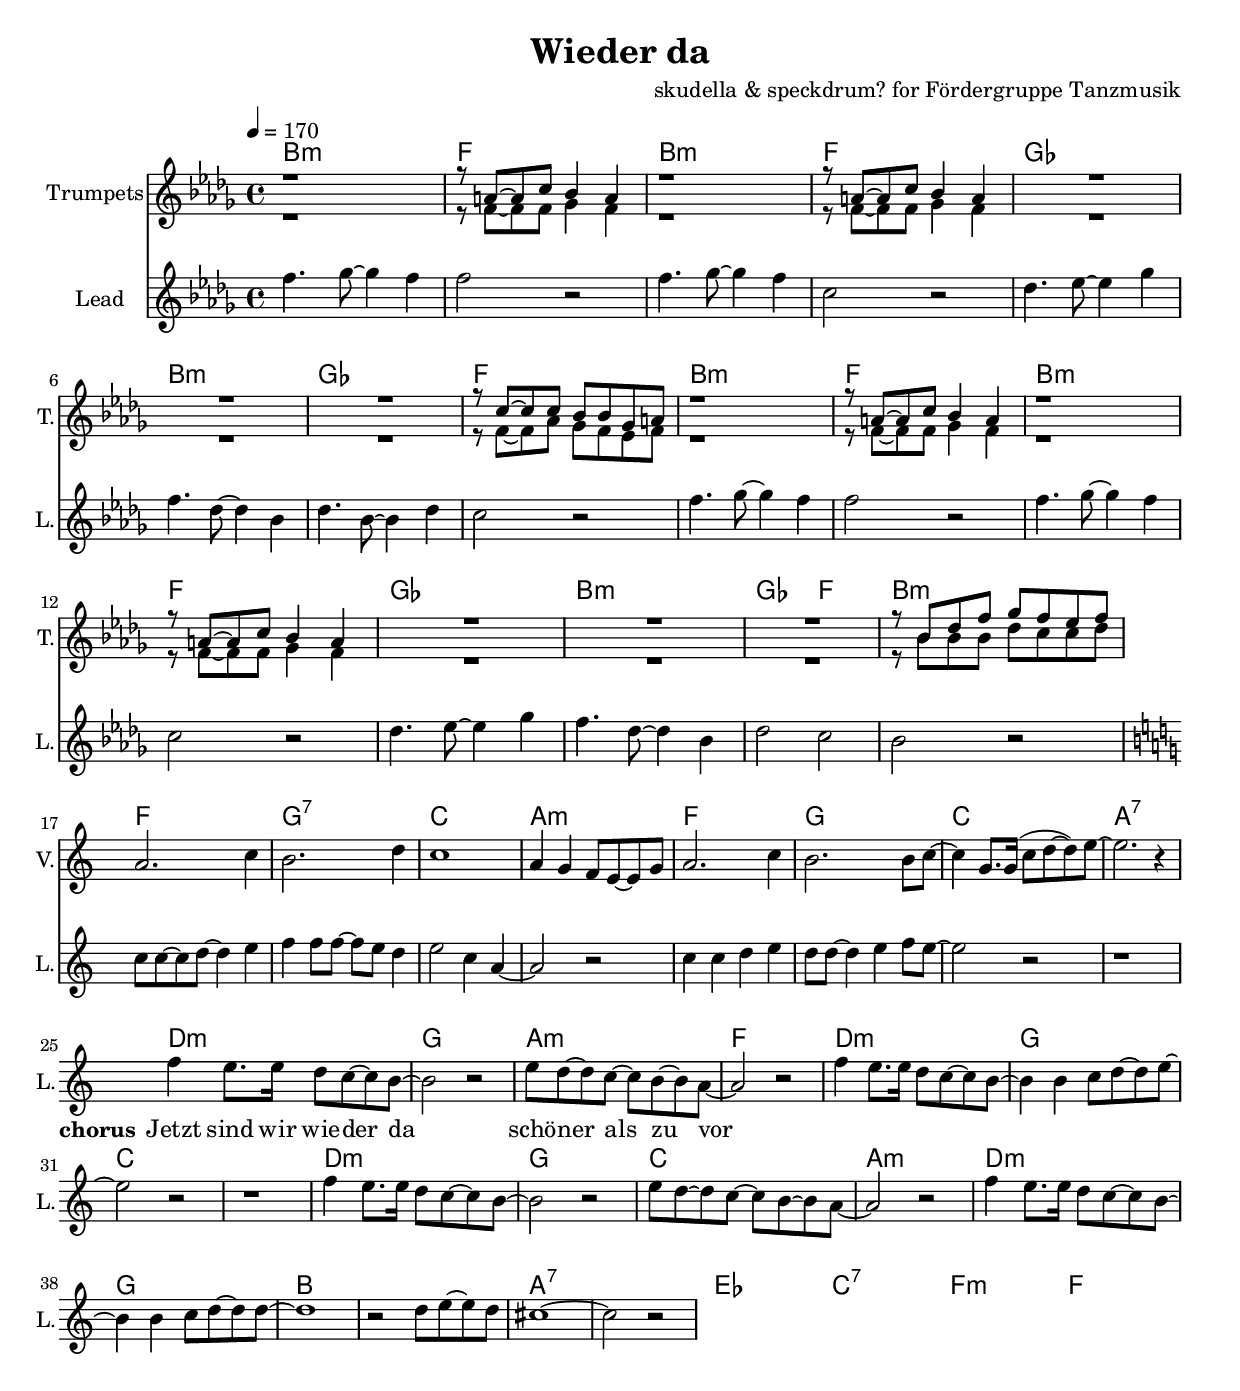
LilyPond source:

\version "2.16.2"

\header {
  title = "Wieder da"
  composer = "skudella & speckdrum? for Fördergruppe Tanzmusik"

}

global = {
  \key bes \minor
  \time 4/4
  \tempo 4 = 170
}

harmonies = \chordmode {
  \germanChords
 bes1:m f1 bes1:m f1
 ges1 bes1:m ges1 f1
 bes1:m f1 bes1:m f1
 ges1 bes1:m ges2 f2 bes1:m
 
 f1 g1:7 c1 a1:m
 f1 g1 c1 a1:7 
 
 d1:m g1 a1:m f1
 d1:m g1 c1 c1
 d1:m g1 c1 a1:m
 d1:m g1 bes1 bes1
 a1:7 a1:7
 
 es1 es1 c1:7 c1:7
 f1:m f1:m f1 f1
 
 

}

violinMusic = \relative c'' {
 \key c \major
 \time 4/4
  \tempo 4 = 170

 R1*16
 a2. c4
 b2. d4
 c1
 a4 g4 f8 e8~e8 g8
 a2. c4
 b2. b8 c8~
 c4 g8. g16(c8 d8~d8) e8~
 e2. r4
 
}

trumpetoneMusic = \relative c'' {
 r1
 r8 a8~a8 c8 bes4 a4
 r1
 r8 a8~a8 c8 bes4 a4
 R1*3
 r8 c8~c8 c8 bes8 bes8 ges8 a8
 r1
 r8 a8~a8 c8 bes4 a4
 r1
 r8 a8~a8 c8 bes4 a4
 R1*3
 r8 bes8 des8 f8 ges8 f8 es8 f8
}

trumpettwoMusic = \relative c'' {
 r1
 r8 f,8~f8 f8 ges4 f4
 r1
 r8 f8~f8 f8 ges4 f4
 R1*3
 r8 f8~f8 as8 ges8 f8 es8 f8
 r1
 r8 f8~f8 f8 ges4 f4
 r1
 r8 f8~f8 f8 ges4 f4
 R1*3
 r8 bes8 bes8 bes8 des8 c8 c8 des8
}

leadMusicverse = \relative c''
{
f4. ges8~ges4 f4 
f2 r2
f4. ges8~ges4 f4 
c2 r2
des4. es8~es4 ges4 
f4. des8~des4 bes4 
des4. bes8~bes4 des4 
c2 r2
f4. ges8~ges4 f4 
f2 r2
f4. ges8~ges4 f4 
c2 r2
des4. es8~es4 ges4 
f4. des8~des4 bes4 
des2 c2 
bes2 r2
}

leadMusicprechorus = \relative c''
{
\break
\key c \major

c8 c8~c8 d8~d4 e4 
f4 f8 f8~f8 e8 d4 
e2 c4 a4~
a2 r2
c4 c4 d4 e4
d8 d8~d4 e4 f8 e8~
e2 r2
r1

}

leadMusicchorus = \relative c''
{
\break
f4 e8. e16 d8 c8~c8 b8~
b2 r2
e8 d8~d8 c8~c8 b8~b8 a8~
a2 r2
f'4 e8. e16 d8 c8~c8 b8~
b4 b4 c8 d8~d8 e8~
e2 r2
r1
f4 e8. e16 d8 c8~c8 b8~
b2 r2
e8 d8~d8 c8~c8 b8~b8 a8~
a2 r2
f'4 e8. e16 d8 c8~c8 b8~
b4 b4 c8 d8~d8 d8~
d1
r2 d8 e8~e8 d8
cis1~
cis2 r2
}

leadWordsOne = \lyricmode { 
\set stanza = "1." 
}

leadWordsChorus = \lyricmode {
\set stanza = "chorus"
Jetzt sind wir wie -- der da 
schö -- ner als zu vor
 
}


leadWordsTwo = \lyricmode { 
\set stanza = "2." 


}

leadWordsThree = \lyricmode {
\set stanza = "3." 


}

leadWordsFour = \lyricmode {
\set stanza = "4." 


}


backingOneMusic = \relative c'' {

}

backingOneWords = \lyricmode {

}

backingTwoMusic = \relative c'' {
s8

}
backingTwoWords = \lyricmode {

}

\score {
  <<
    \new ChordNames {
      \set chordChanges = ##t
      \transpose c c { \global \harmonies }
    }

    \new StaffGroup <<
    
      \new Staff = "Violin" {
        \set Staff.instrumentName = #"Violin"
        \set Staff.shortInstrumentName = #"V."
        \set Staff.midiInstrument = #"violin"
         \transpose c c { \violinMusic }
      }
      \new Staff = "Trumpets" <<
        \set Staff.instrumentName = #"Trumpets"
	\set Staff.shortInstrumentName = #"T."
        \set Staff.midiInstrument = #"trumpet"
        \new Voice = "Trumpet1" { \voiceOne << \transpose c c { \global \trumpetoneMusic } >> }
	\new Voice = "Trumpet2" { \voiceTwo << \transpose c c { \global \trumpettwoMusic } >> }      
      >>
    >>  
    \new StaffGroup <<
      \new Staff = "lead" {
	\set Staff.instrumentName = #"Lead"
	\set Staff.shortInstrumentName = #"L."
        \set Staff.midiInstrument = #"voice oohs"
        \new Voice = "leadverse" { << \transpose c c { \global \leadMusicverse } >> }
        \new Voice = "leadprechorus" { << \transpose c c { \leadMusicprechorus } >> }
        \new Voice = "leadchorus" { << \transpose c c { \leadMusicchorus } >> }
      }
      \new Lyrics \with { alignBelowContext = #"lead" }
      \lyricsto "leadchorus" \leadWordsChorus
      \new Lyrics \with { alignBelowContext = #"lead" }
      \lyricsto "leadverse" \leadWordsFour
      \new Lyrics \with { alignBelowContext = #"lead" }
      \lyricsto "leadverse" \leadWordsThree
      \new Lyrics \with { alignBelowContext = #"lead" }
      \lyricsto "leadverse" \leadWordsTwo
      \new Lyrics \with { alignBelowContext = #"lead" }
      \lyricsto "leadverse" \leadWordsOne
      % we could remove the line about this with the line below, since
      % we want the alto lyrics to be below the alto Voice anyway.
      % \new Lyrics \lyricsto "altos" \altoWords

      \new Staff = "backing" <<
	%  \clef backingTwo
	\set Staff.instrumentName = #"Backing"
	\new Voice = "backingOnes" { \voiceOne << \transpose c c { \global \backingOneMusic } >> }
	\new Voice = "backingTwoes" { \voiceTwo << \transpose c c { \global \backingTwoMusic } >> }

      >>
      \new Lyrics \with { alignAboveContext = #"backing" }
      \lyricsto "backingOnes" \backingOneWords
      \new Lyrics \with { alignBelowContext = #"backing" }
      \lyricsto "backingTwoes" \backingTwoWords

      % again, we could replace the line above this with the line below.
      % \new Lyrics \lyricsto "backingTwoes" \backingTwoWords
    >>
  >>
  \midi {}
  \layout {
    \context {
      \Staff \RemoveEmptyStaves
      \override VerticalAxisGroup #'remove-first = ##t
    }
  }
}

#(set-global-staff-size 19)

\paper {
  page-count = #1
}
